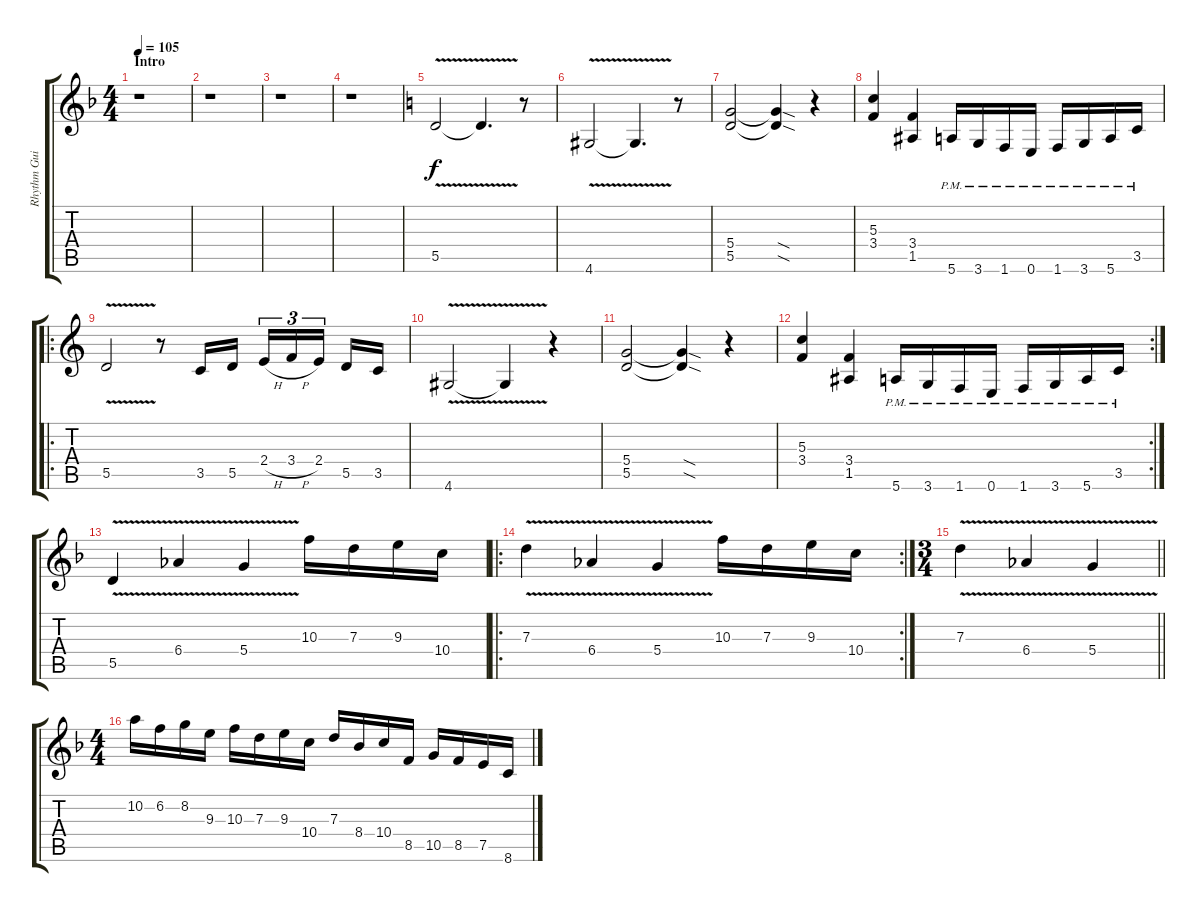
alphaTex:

\track ("Rhythm Guitar (Poland)" "Rhythm Gui") {instrument distortionguitar}
\staff {score tabs}
\tuning (E4 B3 G3 D3 A2 E2) {hide}
\ts (4 4)
\section ("" "Intro")
\tempo 105
\clef g2
\ks f
r.1{dy f instrument distortionguitar} |
r.1 |
r.1 |
r.1 |
\ks c
5.5{v}.2{volume 9} 5.5{v t}.4{d} r.8 |
4.6{v}.2 4.6{v t}.4{d} r.8 |
(5.4 5.5).2 (5.4{sod t} 5.5{sod t}).4 r.4 |
(5.3 3.4).4 (3.4 1.5).4 5.6{pm}.16 3.6{pm}.16 1.6{pm}.16 0.6{pm}.16 1.6{pm}.16 3.6{pm}.16 5.6{pm}.16 3.5{pm}.16 |
\ro
5.5{v}.2 r.8 3.5.16 5.5.16 2.4{h}.16{tu (3 2)} 3.4{h}.16{tu (3 2)} 2.4.16{tu (3 2) beam splitsecondary} 5.5.16 3.5.16 |
4.6{v}.2 4.6{v t}.4 r.4 |
(5.4 5.5).2 (5.4{sod t} 5.5{sod t}).4 r.4 |
\rc 2
(5.3 3.4).4 (3.4 1.5).4 5.6{pm}.16 3.6{pm}.16 1.6{pm}.16 0.6{pm}.16 1.6{pm}.16 3.6{pm}.16 5.6{pm}.16 3.5{pm}.16 |
\ks f
5.5{v}.4 6.4{v}.4 5.4{v}.4 10.3.16 7.3.16 9.3.16 10.4.16 |
\ro
\rc 2
7.3{v}.4 6.4{v}.4 5.4{v}.4 10.3.16 7.3.16 9.3.16 10.4.16 |
\ts (3 4)
\barLineRight lightlight
7.3{v}.4 6.4{v}.4 5.4{v}.4 |
\ts (4 4)
10.2.16 6.2.16 8.2.16 9.3.16 10.3.16 7.3.16 9.3.16 10.4.16 7.3.16 8.4.16 10.4.16 8.5.16 10.5.16 8.5.16 7.5.16 8.6.16
